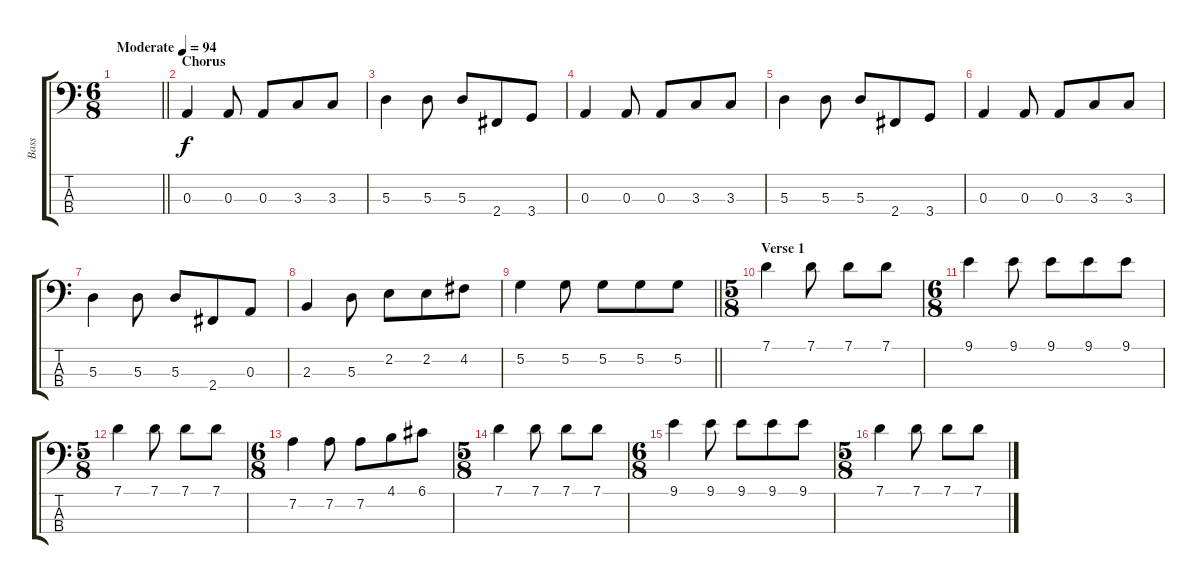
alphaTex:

\track ("Bass" "Bass") {instrument electricbassfinger}
\staff {score tabs}
\tuning (G2 D2 A1 E1) {hide}
\ts (6 8)
\tempo (94 "Moderate")
\clef f4
\barLineRight lightlight
\ks c
|
\section ("" "Chorus")
0.3.4 0.3.8 0.3.8 3.3.8 3.3.8 |
5.3.4 5.3.8 5.3.8 2.4.8 3.4.8 |
0.3.4 0.3.8 0.3.8 3.3.8 3.3.8 |
5.3.4 5.3.8 5.3.8 2.4.8 3.4.8 |
0.3.4 0.3.8 0.3.8 3.3.8 3.3.8 |
5.3.4 5.3.8 5.3.8 2.4.8 0.3.8 |
2.3.4 5.3.8 2.2.8 2.2.8 4.2.8 |
\barLineRight lightlight
5.2.4 5.2.8 5.2.8 5.2.8 5.2.8 |
\ts (5 8)
\section ("" "Verse 1")
7.1.4 7.1.8 7.1.8 7.1.8 |
\ts (6 8)
9.1.4 9.1.8 9.1.8 9.1.8 9.1.8 |
\ts (5 8)
7.1.4 7.1.8 7.1.8 7.1.8 |
\ts (6 8)
7.2.4 7.2.8 7.2.8 4.1.8 6.1.8 |
\ts (5 8)
7.1.4 7.1.8 7.1.8 7.1.8 |
\ts (6 8)
9.1.4 9.1.8 9.1.8 9.1.8 9.1.8 |
\ts (5 8)
7.1.4 7.1.8 7.1.8 7.1.8
